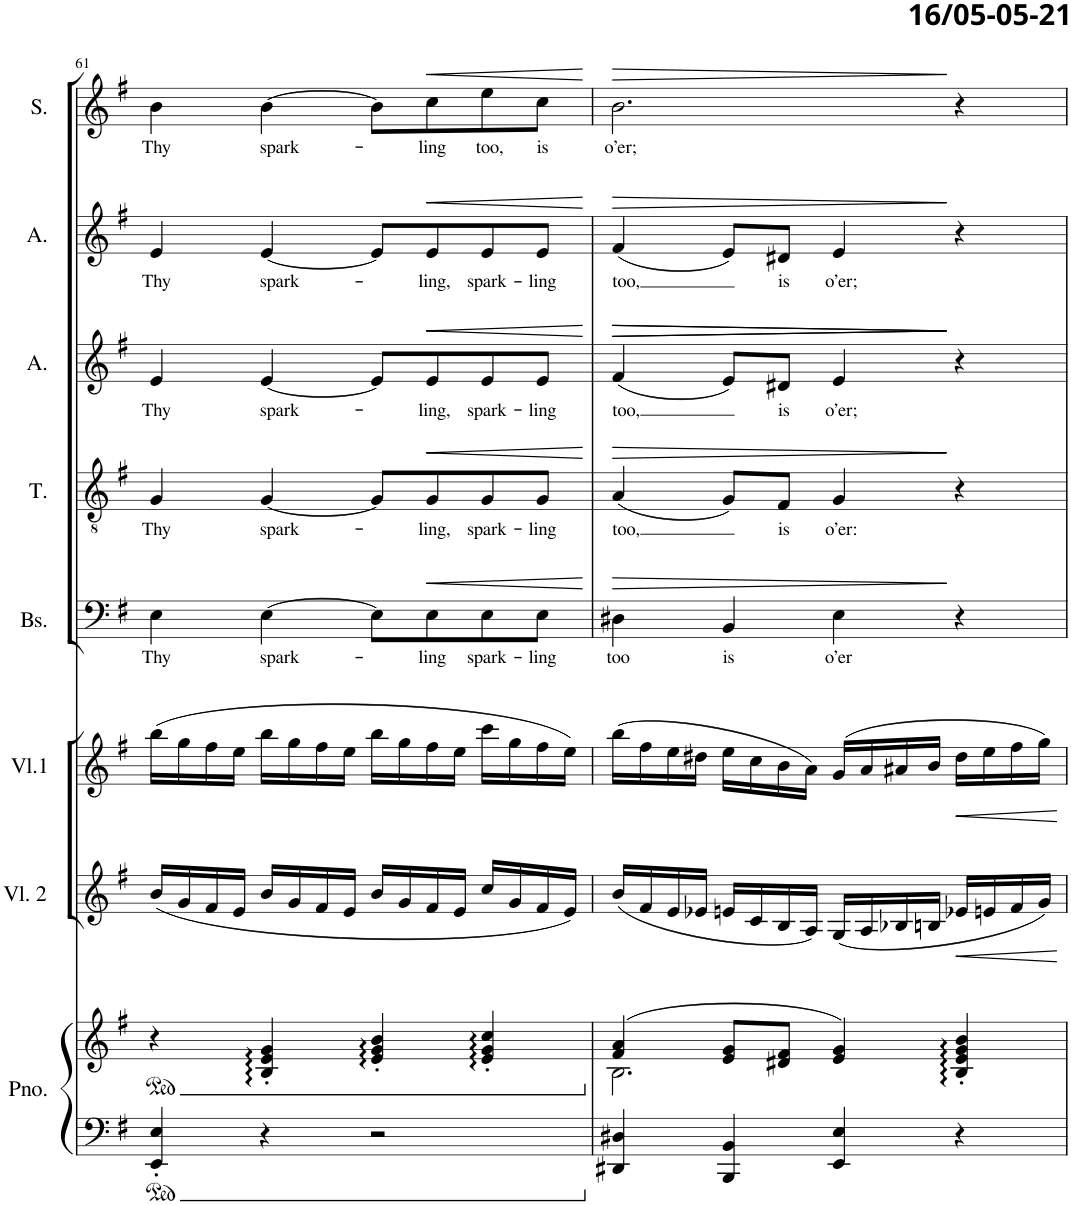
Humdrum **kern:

**kern	**kern	**kern	**dynam	**kern	**dynam	**kern	**text	**dynam	**kern	**text	**dynam	**kern	**text	**dynam	**kern	**text	**dynam	**kern	**text	**dynam
*part8	*part8	*part7	*part7	*part6	*part6	*part5	*part5	*part5	*part4	*part4	*part4	*part3	*part3	*part3	*part2	*part2	*part2	*part1	*part1	*part1
*staff9	*staff8	*staff7	*staff7	*staff6	*staff6	*staff5	*staff5	*staff5	*staff4	*staff4	*staff4	*staff3	*staff3	*staff3	*staff2	*staff2	*staff2	*staff1	*staff1	*staff1
*I"Piano	*	*I"Viool 2	*	*I"Viool 1	*	*I"Bas	*	*	*I"Tenor	*	*	*I"Alt	*	*	*I"Alt	*	*	*I"Sopraan	*	*
*I'Pno.	*	*I'Vl. 2	*	*I'Vl.1	*	*I'Bs.	*	*	*I'T.	*	*	*I'A.	*	*	*I'A.	*	*	*I'S.	*	*
!!LO:PB:g=z
*clefF4	*clefG2	*clefG2	*	*clefG2	*	*clefF4	*	*	*clefGv2	*	*	*clefG2	*	*	*clefG2	*	*	*clefG2	*	*
*k[f#]	*k[f#]	*k[f#]	*	*k[f#]	*	*k[f#]	*	*	*k[f#]	*	*	*k[f#]	*	*	*k[f#]	*	*	*k[f#]	*	*
*M4/4	*M4/4	*M4/4	*	*M4/4	*	*M4/4	*	*	*M4/4	*	*	*M4/4	*	*	*M4/4	*	*	*M4/4	*	*
*	*ped	*	*	*	*	*	*	*	*	*	*	*	*	*	*	*	*	*	*	*
=61	=61	=61	=61	=61	=61	=61	=61	=61	=61	=61	=61	=61	=61	=61	=61	=61	=61	=61	=61	=61
!	!	!	!	!	!	!	!LO:LY:b	!	!	!LO:LY:b	!	!	!LO:LY:b	!	!	!LO:LY:b	!	!	!LO:LY:b	!
4EE/' 4E/'	4r	(16b/LL	.	(16bb\LL	.	4E\	Thy	.	4G/	Thy	.	4e/	Thy	.	4e/	Thy	.	4b\	Thy	.
.	.	16g/	.	16gg\	.	.	.	.	.	.	.	.	.	.	.	.	.	.	.	.
.	.	16f#/	.	16ff#\	.	.	.	.	.	.	.	.	.	.	.	.	.	.	.	.
.	.	16e/JJ	.	16ee\JJ	.	.	.	.	.	.	.	.	.	.	.	.	.	.	.	.
!	!	!	!	!	!	!	!LO:LY:b	!	!	!LO:LY:b	!	!	!LO:LY:b	!	!	!LO:LY:b	!	!	!LO:LY:b	!
4r	4B/' 4e/' 4g/'	16b/LL	.	16bb\LL	.	[4E\	spark-	.	[4G/	spark-	.	[4e/	-spark-	.	[4e/	-spark-	.	[4b\	spark-	.
.	.	16g/	.	16gg\	.	.	.	.	.	.	.	.	.	.	.	.	.	.	.	.
.	.	16f#/	.	16ff#\	.	.	.	.	.	.	.	.	.	.	.	.	.	.	.	.
.	.	16e/JJ	.	16ee\JJ	.	.	.	.	.	.	.	.	.	.	.	.	.	.	.	.
2r	4e/' 4g/' 4b/'	16b/LL	.	16bb\LL	.	8E\L]	.	.	8G/L]	.	.	8e/L]	.	.	8e/L]	.	.	8b\L]	.	.
.	.	16g/	.	16gg\	.	.	.	.	.	.	.	.	.	.	.	.	.	.	.	.
!	!	!	!	!	!	!	!LO:LY:b	!LO:HP:b	!	!LO:LY:b	!LO:HP:b	!	!LO:LY:b	!LO:HP:b	!	!LO:LY:b	!LO:HP:b	!	!LO:LY:b	!LO:HP:b
.	.	16f#/	.	16ff#\	.	8E\	-ling	<	8G/	-ling,	<	8e/	-ling,	<	8e/	-ling,	<	8cc\	-ling	<
.	.	16e/JJ	.	16ee\JJ	.	.	.	.	.	.	.	.	.	.	.	.	.	.	.	.
!	!	!	!	!	!	!	!LO:LY:b	!	!	!LO:LY:b	!	!	!LO:LY:b	!	!	!LO:LY:b	!	!	!LO:LY:b	!
.	4e/' 4g/' 4cc/'	16cc/LL	.	16ccc\LL	.	8E\	spark-	.	8G/	spark-	.	8e/	spark-	.	8e/	spark-	.	8ee\	too,	.
.	.	16g/	.	16gg\	.	.	.	.	.	.	.	.	.	.	.	.	.	.	.	.
!	!	!	!	!	!	!	!LO:LY:b	!	!	!LO:LY:b	!	!	!LO:LY:b	!	!	!LO:LY:b	!	!	!LO:LY:b	!
.	.	16f#/	.	16ff#\	.	8E\J	-ling	.	8G/J	-ling	.	8e/J	-ling	.	8e/J	-ling	.	8cc\J	is	.
.	.	16e/JJ)	.	16ee\JJ)	.	.	.	.	.	.	.	.	.	.	.	.	.	.	.	.
.	.	.	.	.	.	.	.	[	.	.	[	.	.	[	.	.	[	.	.	[
=62	=62	=62	=62	=62	=62	=62	=62	=62	=62	=62	=62	=62	=62	=62	=62	=62	=62	=62	=62	=62
*	*Xped	*	*	*	*	*	*	*	*	*	*	*	*	*	*	*	*	*	*	*
*	*^	*	*	*	*	*	*	*	*	*	*	*	*	*	*	*	*	*	*	*
!	!	!	!	!	!	!	!	!LO:LY:b	!LO:HP:b	!	!LO:LY:b	!LO:HP:b	!	!LO:LY:b	!LO:HP:b	!	!LO:LY:b	!LO:HP:b	!	!LO:LY:b	!LO:HP:b
4DD#X/ 4D#X/	(4f#/ 4a/	2.B\	(16b/LL	.	(16bb\LL	.	4D#X\	too	>	(4A/	too,	>	(4f#/	too,	>	(4f#/	too,	>	2.b\	o’er;	>
.	.	.	16f#/	.	16ff#\	.	.	.	.	.	.	.	.	.	.	.	.	.	.	.	.
.	.	.	16e/	.	16ee\	.	.	.	.	.	.	.	.	.	.	.	.	.	.	.	.
.	.	.	16e-X/JJ	.	16dd#X\JJ	.	.	.	.	.	.	.	.	.	.	.	.	.	.	.	.
!	!	!	!	!	!	!	!	!LO:LY:b	!	!	!	!	!	!	!LO:HP:b	!	!	!	!	!	!
4BBB/ 4BB/	8e/ 8g/L	.	16en/LL	.	16ee\LL	.	4BB/	is	.	8G/L)	.	.	8e/L)	.	>	8e/L)	.	.	.	.	.
.	.	.	16c/	.	16cc\	.	.	.	.	.	.	.	.	.	.	.	.	.	.	.	.
!	!	!	!	!	!	!	!	!	!	!	!LO:LY:b	!	!	!LO:LY:b	!	!	!LO:LY:b	!	!	!	!
.	8d#X/ 8f#/J	.	16B/	.	16b\	.	.	.	.	8F#/J	is	.	8d#X/J	is	.	8d#X/J	is	.	.	.	.
.	.	.	16A/JJ)	.	16a\JJ)	.	.	.	.	.	.	.	.	.	.	.	.	.	.	.	.
!	!	!	!	!	!	!	!	!LO:LY:b	!	!	!LO:LY:b	!	!	!LO:LY:b	!	!	!LO:LY:b	!	!	!	!
4EE/ 4E/	4e/ 4g/)	.	(16G/LL	.	(16g/LL	.	4E\	o’er	.	4G/	o’er:	.	4e/	o’er;	.	4e/	o’er;	.	.	.	.
.	.	.	16A/	.	16a/	.	.	.	.	.	.	.	.	.	.	.	.	.	.	.	.
.	.	.	16B-X/	.	16a#X/	.	.	.	.	.	.	.	.	.	.	.	.	.	.	.	.
.	.	.	16Bn/JJ	.	16b/JJ	.	.	.	.	.	.	.	.	.	.	.	.	.	.	.	.
!	!	!	!	!LO:HP:b	!	!LO:HP:b	!	!	!	!	!	!	!	!	!	!	!	!	!	!	!
4r	4B/' 4e/' 4g/' 4b/'	4ryy	16e-X/LL	<	16dd#\LL	<	4r	.	]	4r	.	]	4r	.	] ]	4r	.	]	4r	.	]
.	.	.	16en/	.	16ee\	.	.	.	.	.	.	.	.	.	.	.	.	.	.	.	.
.	.	.	16f#/	.	16ff#\	.	.	.	.	.	.	.	.	.	.	.	.	.	.	.	.
.	.	.	16g/JJ)	.	16gg\JJ)	.	.	.	.	.	.	.	.	.	.	.	.	.	.	.	.
*	*v	*v	*	*	*	*	*	*	*	*	*	*	*	*	*	*	*	*	*	*	*
.	.	.	[	.	[	.	.	.	.	.	.	.	.	.	.	.	.	.	.	.
=	=	=	=	=	=	=	=	=	=	=	=	=	=	=	=	=	=	=	=	=
*-	*-	*-	*-	*-	*-	*-	*-	*-	*-	*-	*-	*-	*-	*-	*-	*-	*-	*-	*-	*-
